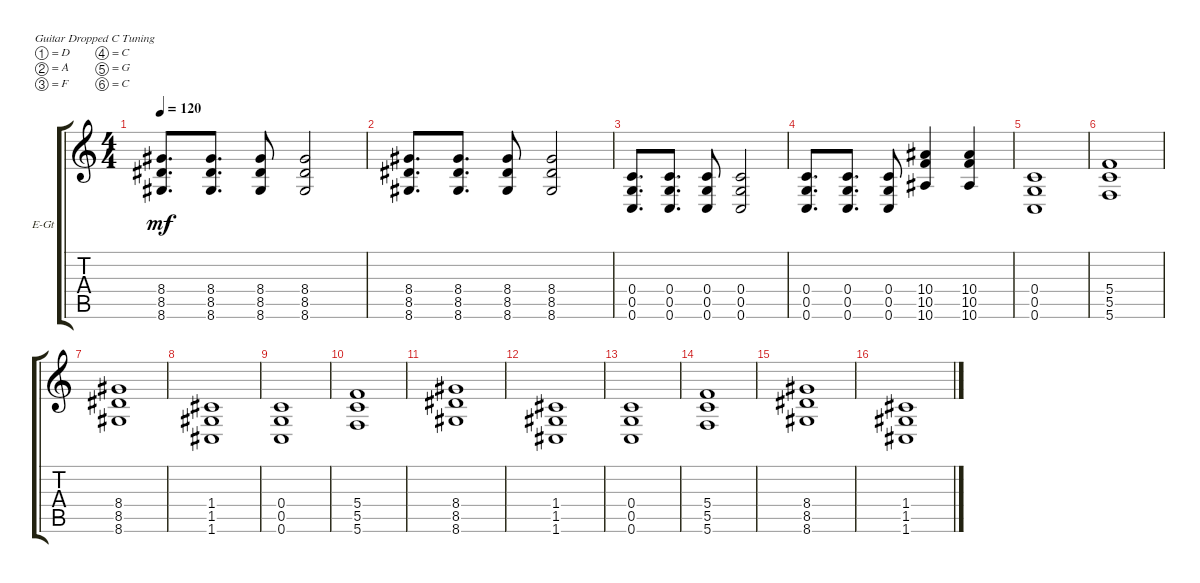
\bracketExtendMode groupsimilarinstruments
\firstSystemTrackNameOrientation horizontal
\otherSystemsTrackNameOrientation horizontal
\track ("Electric Guitar 1" "E-Gt") {instrument distortionguitar}
\staff {score tabs}
\tuning (D4 A3 F3 C3 G2 C2)
\ts (4 4)
\tempo 120
\clef g2
\ks c
(8.6 8.5 8.4).8{d dy mf} (8.6 8.5 8.4).8{d} (8.4 8.5 8.6).8 (8.6 8.5 8.4).2 |
(8.6 8.5 8.4).8{d} (8.6 8.5 8.4).8{d} (8.4 8.5 8.6).8 (8.6 8.5 8.4).2 |
(0.6 0.5 0.4).8{d} (0.6 0.5 0.4).8{d} (0.4 0.5 0.6).8 (0.6 0.5 0.4).2 |
(0.6 0.5 0.4).8{d} (0.6 0.5 0.4).8{d} (0.4 0.5 0.6).8 (10.6 10.5 10.4).4 (10.6 10.5 10.4).4 |
(0.4 0.5 0.6).1 |
(5.6 5.5 5.4).1 |
(8.4 8.5 8.6).1 |
(1.6 1.5 1.4).1 |
(0.4 0.5 0.6).1 |
(5.6 5.5 5.4).1 |
(8.4 8.5 8.6).1 |
(1.6 1.5 1.4).1 |
(0.4 0.5 0.6).1 |
(5.6 5.5 5.4).1 |
(8.4 8.5 8.6).1 |
(1.6 1.5 1.4).1
